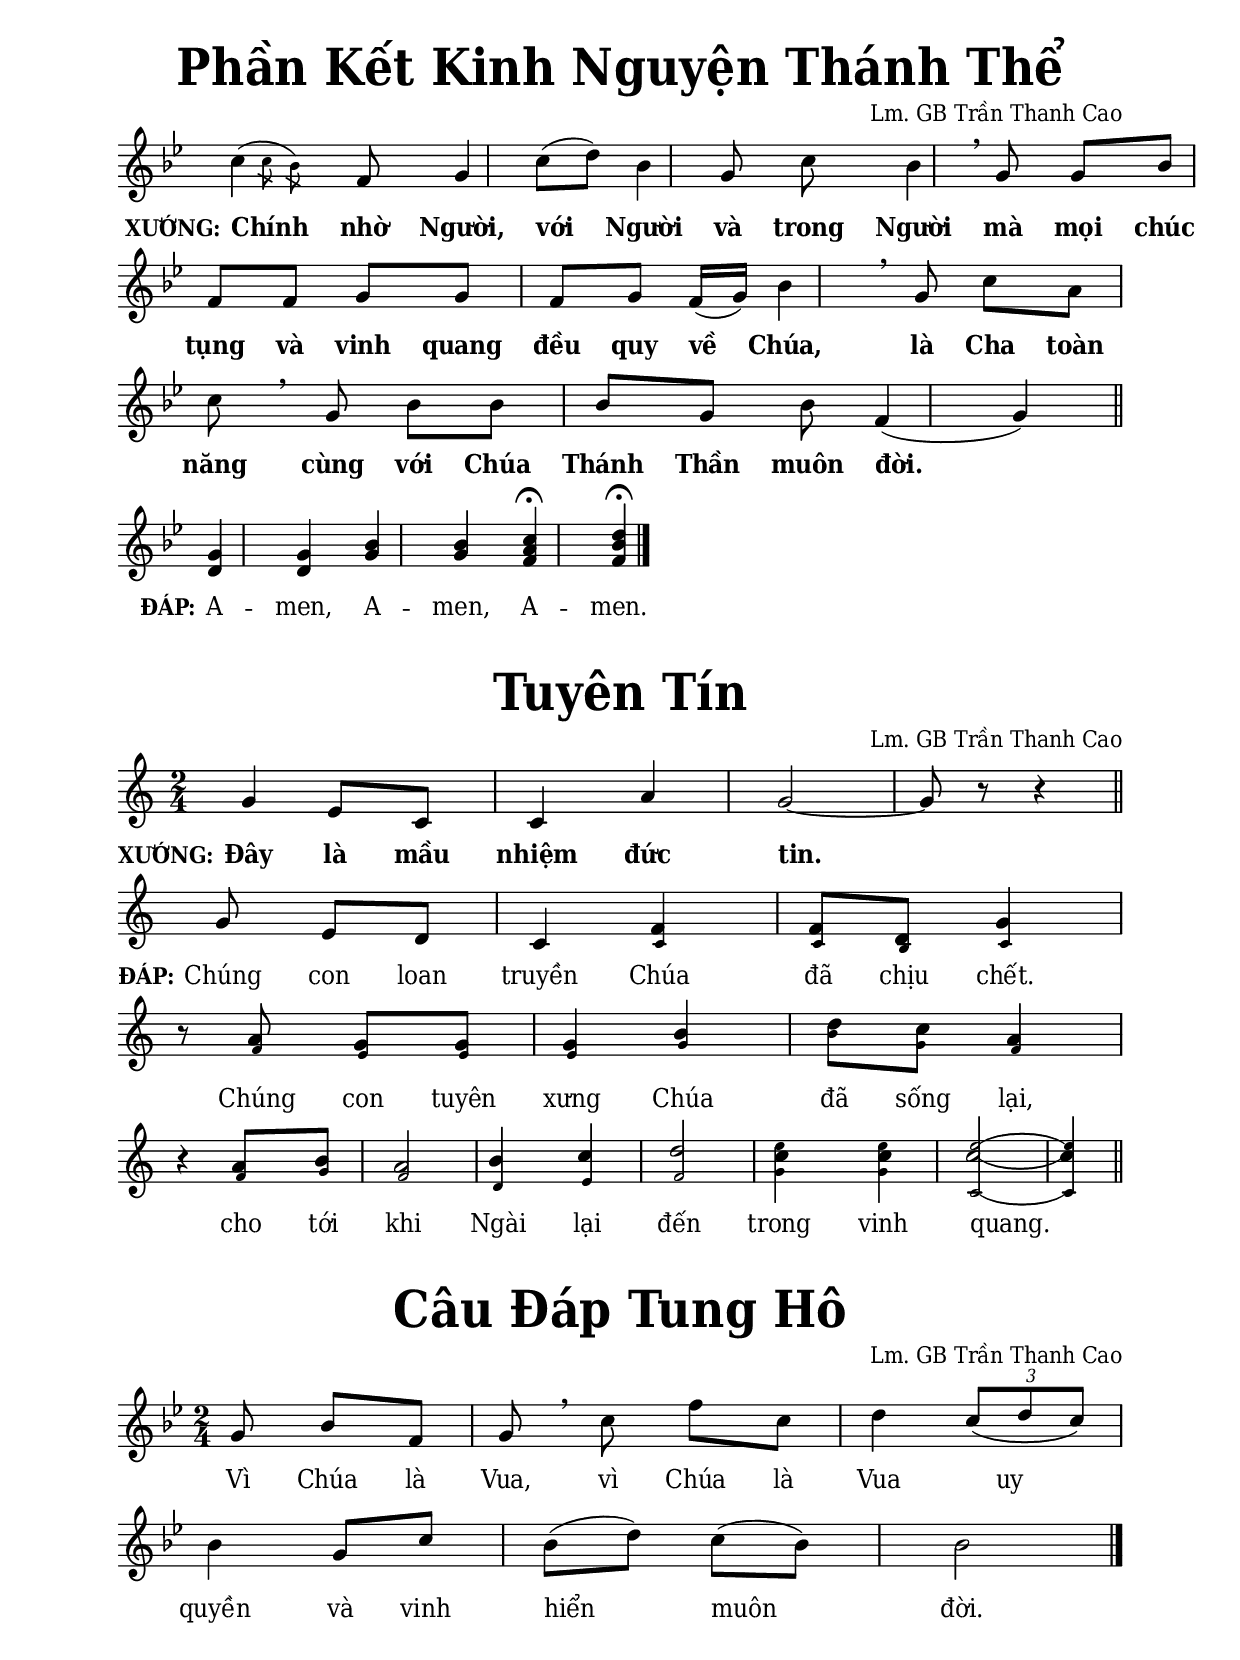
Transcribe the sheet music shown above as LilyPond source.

% Cài đặt chung
\version "2.22.1"
\include "english.ly"

\header {
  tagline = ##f
}

% Nhạc phiên khúc
nhacKinhNguyenThanhThe = \relative c'' {
  #(define afterGraceFraction (cons 1 2))
  \afterGrace c4 ^({
    \autoBeamOff \stemDown
    \override Flag.stroke-style = #"grace"
    c8 bf)}
  \autoBeamOn \stemNeutral
  \revert Flag.stroke-style
  f g4 c8 ([d]) bf4 g8 c bf4 \breathe
  g8 g bf f f g g f g f16 ([g]) bf4 \breathe
  g8 c a c \breathe
  g bf bf bf g bf f4 (g) \bar "||" \break
  
  <g d>4 <g d>
  <bf g> <bf g>
  <c a f> \fermata <d bf f> \fermata
  \bar "|."
}

% Lời phiên khúc
loiKinhNguyenThanhThe = \lyricmode {
  \override LyricText.font-series = #'bold
  \set stanza = \markup { "XƯỚNG:" }
  Chính nhờ Người, với Người và trong Người
  mà mọi chúc tụng và vinh quang đều quy về Chúa,
  là Cha toàn năng cùng với Chúa Thánh Thần muôn đời.

  \override LyricText.font-series = #'normal
  \set stanza = \markup { "ĐÁP:" }

  \set stanza = \markup { "ĐÁP:" }
  \override LyricHyphen.minimum-distance = #5
  A -- men, A -- men, A -- men.
}

% Nhạc Tuyen tin
notPhu = \tweak font-size #-3 \etc
nhacTuyenTin = \relative c'' {
  % Xướng
  g4 e8 c |
  c4 a' |
  g2 ~ |
  g8 r r4 \bar "||" \break
  
  % Đáp
  \partial 4. g8 e d |
  c4 <f \notPhu c> |
  <f \notPhu c>8 <d \notPhu b> <g \notPhu c,>4 |
  r8 <a \notPhu f> <g \notPhu e> <g \notPhu e> |
  <g \notPhu e>4 <b \notPhu g> |
  <d \notPhu b>8 <c \notPhu g> <a \notPhu f>4 |
  r <a \notPhu f>8 <b \notPhu g> |
  <a \notPhu f>2 |
  <b \notPhu d,>4 <c \notPhu e,> |
  <d \notPhu f,>2 |
  
  <c \notPhu e \notPhu g,>4
  <c \notPhu e \notPhu g,>
  <c \=1( \notPhu e \=2^( \notPhu c,\=3_(>2 |
  <c \=1) \notPhu e \=2) \notPhu c,\=3)>4
  \bar "||"
}

% Lời Tuyên tín
loiTuyenTin = \lyricmode {
  \override LyricText.font-series = #'bold
  \set stanza = \markup { "XƯỚNG:" }
  Đây là mầu nhiệm đức tin.

  \override LyricText.font-series = #'normal
  \set stanza = \markup { "ĐÁP:" }
  Chúng con loan truyền Chúa đã chịu chết.
  Chúng con tuyên xưng Chúa đã sống lại,
  cho tới khi Ngài lại đến trong vinh quang.
}

% Câu đáp tung hô
nhacCauDapTungHo = \relative c'' {
  \partial 4. g8 bf f |
  g \breathe c f c |
  d4 \tuplet 3/2 { \stemUp c8 (d c) \stemNeutral } |
  bf4 g8 c |
  bf (d) c (bf) |
  bf2 \bar "|."
}

% Lời phiên khúc
loiCauDapTungHo = \lyricmode {
  Vì Chúa là Vua, vì Chúa là Vua "    uy" quyền và vinh hiển muôn đời.
}


% Dàn trang
\paper {
  #(set-paper-size "a4")
  top-margin = 15\mm
  bottom-margin = 10\mm
  left-margin = 20\mm
  right-margin = 20\mm
  indent = #0
  #(define fonts
    (make-pango-font-tree
      "Deja Vu Serif Condensed"
      "Deja Vu Serif Condensed"
      "Deja Vu Serif Condensed"
      (/ 20 20)))
  page-count = #1
  print-all-headers = ##t
  system-system-spacing = #'((basic-distance . 11.5)
                             (minimum-distance . 11.5)
                             (padding . 1))
  score-system-spacing = #'((basic-distance . 11.5)
                             (minimum-distance . 11.5)
                             (padding . 1))
}

\book {
  % Phần kêt Kinh Nguyện Thánh Thể
  \score {
    \new ChoirStaff <<
      \new Staff = phienKhuc
        <<
        \new Voice = beSop {
          \key bf \major \time 2/4 \nhacKinhNguyenThanhThe
        }
      >>
      \new Lyrics \with {
          \override VerticalAxisGroup.
            nonstaff-relatedstaff-spacing.padding = #1.2
          \override VerticalAxisGroup.
            nonstaff-unrelatedstaff-spacing.padding = #1
        }
        \lyricsto beSop \loiKinhNguyenThanhThe
    >>
    \header {
      title = \markup { \fontsize #3 "Phần Kết Kinh Nguyện Thánh Thể" }
      poet = " "
      composer = "Lm. GB Trần Thanh Cao"
      %arranger = " "
    }
    \layout {
      \override Staff.TimeSignature.transparent = ##t
      %\override Lyrics.LyricText.font-size = #+2
      \override Lyrics.LyricSpace.minimum-distance = #3
      \override Score.BarNumber.break-visibility = ##(#f #f #f)
      \override Score.SpacingSpanner.uniform-stretching = ##t
      \set Score.barAlways = ##t
      \set Score.defaultBarType = ""
      ragged-last = ##t
    } 
  }

  \markup { \vspace #1 }
  
  % Tuyen Tin
  \score {
    \new ChoirStaff <<
      \new Staff
        <<
        \new Voice = beSop {
          \key c \major \time 2/4 \nhacTuyenTin
        }
      >>
      \new Lyrics \with {
          \override VerticalAxisGroup.
            nonstaff-relatedstaff-spacing.padding = #1.2
          \override VerticalAxisGroup.
            nonstaff-unrelatedstaff-spacing.padding = #1
        }
        \lyricsto beSop \loiTuyenTin
    >>
    \header {
      title = \markup { \fontsize #3 "Tuyên Tín" }
      poet = " "
      composer = "Lm. GB Trần Thanh Cao"
      %arranger = " "
    }
    \layout {
      %\override Lyrics.LyricText.font-size = #+2
      \override Lyrics.LyricSpace.minimum-distance = #4.5
      \override Score.BarNumber.break-visibility = ##(#f #f #f)
      \override Score.SpacingSpanner.uniform-stretching = ##t
    } 
  }

  \markup { \vspace #1 }
  
  % Tuyen Tin
  \score {
    \new ChoirStaff <<
      \new Staff
        <<
        \new Voice = beSop {
          \key bf \major \time 2/4 \nhacCauDapTungHo
        }
      >>
      \new Lyrics \with {
          \override VerticalAxisGroup.
            nonstaff-relatedstaff-spacing.padding = #1.7
          \override VerticalAxisGroup.
            nonstaff-unrelatedstaff-spacing.padding = #1
        }
        \lyricsto beSop \loiCauDapTungHo
    >>
    \header {
      title = \markup { \fontsize #3 "Câu Đáp Tung Hô" }
      poet = " "
      composer = "Lm. GB Trần Thanh Cao"
      %arranger = " "
    }
    \layout {
      %\override Lyrics.LyricText.font-size = #+2
      \override Lyrics.LyricSpace.minimum-distance = #4.5
      \override Score.BarNumber.break-visibility = ##(#f #f #f)
      \override Score.SpacingSpanner.uniform-stretching = ##t
    } 
  }
}
